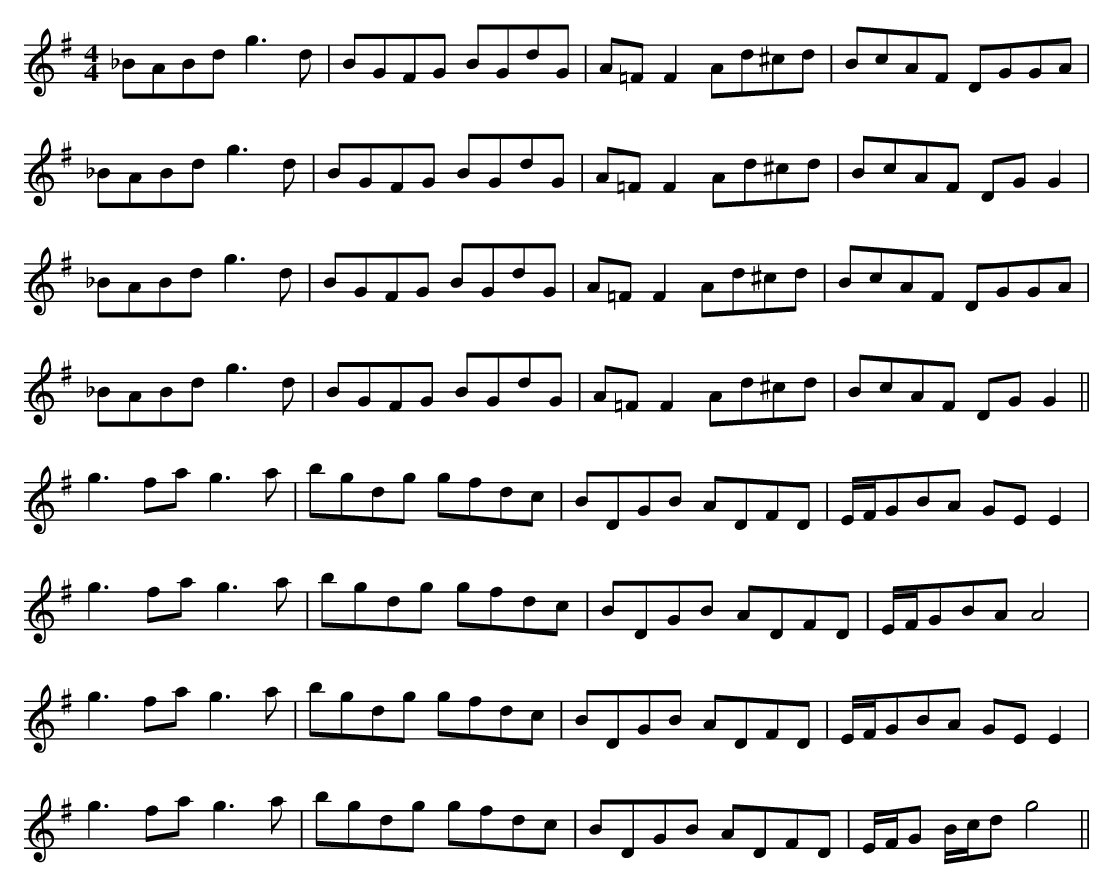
X:1
M:4/4
K:G
_BABd g3 d|BGFG BGdG|A=F F2 Ad^cd|BcAF DGGA|
_BABd g3 d|BGFG BGdG|A=F F2 Ad^cd|BcAF DG G2|
_BABd g3 d|BGFG BGdG|A=F F2 Ad^cd|BcAF DGGA|
_BABd g3 d|BGFG BGdG|A=F F2 Ad^cd|BcAF DG G2||
g3 fa g3 a|bgdg gfdc|BDGB ADFD|E/F/GBA GE E2|
g3 fa g3 a|bgdg gfdc|BDGB ADFD|E/F/GBA A4|
g3 fa g3 a|bgdg gfdc|BDGB ADFD|E/F/GBA GE E2|
g3 fa g3 a|bgdg gfdc|BDGB ADFD|E/F/G B/c/d g4||
